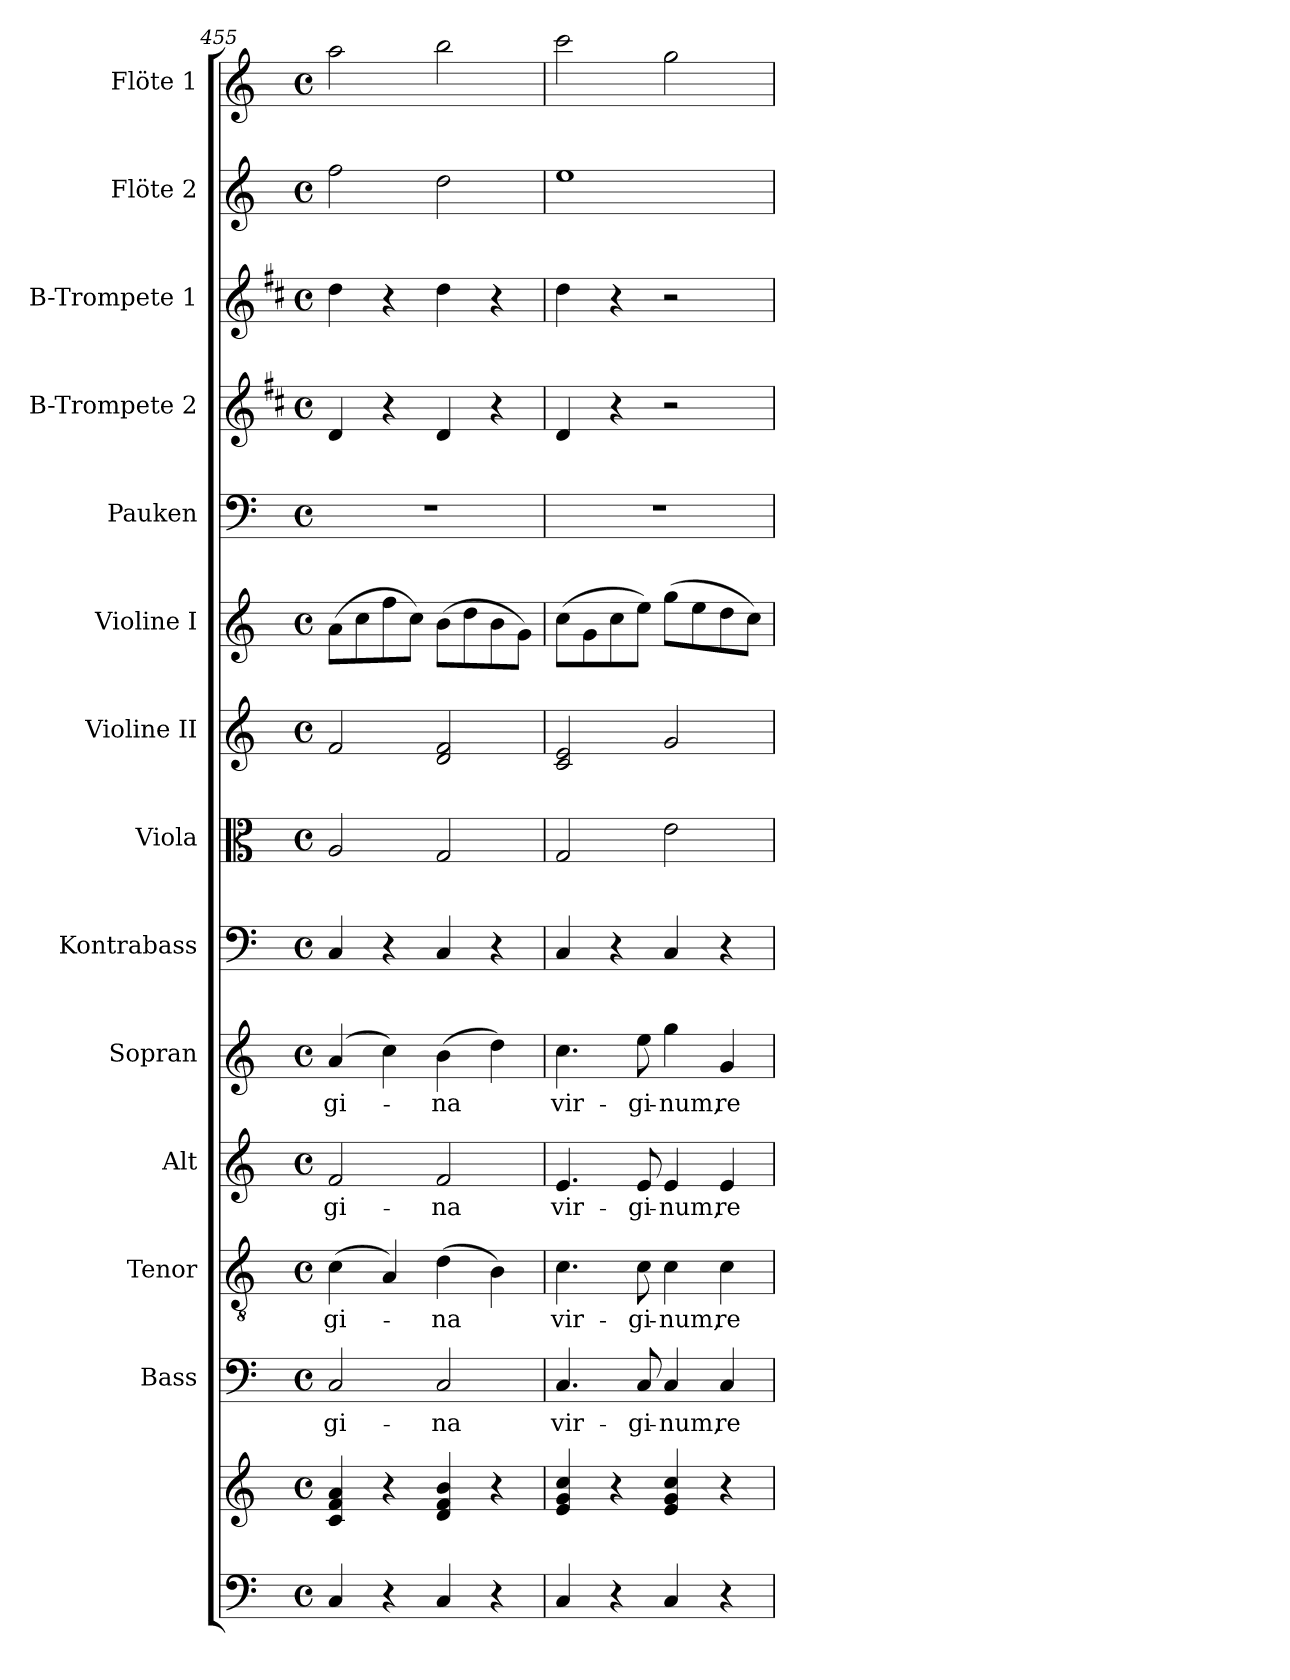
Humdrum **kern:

**kern	**kern	**kern	**text	**kern	**text	**kern	**text	**kern	**text	**kern	**kern	**kern	**kern	**kern	**kern	**kern	**kern	**kern
*part14	*part14	*part13	*part13	*part12	*part12	*part11	*part11	*part10	*part10	*part9	*part8	*part7	*part6	*part5	*part4	*part3	*part2	*part1
*staff15	*staff14	*staff13	*staff13	*staff12	*staff12	*staff11	*staff11	*staff10	*staff10	*staff9	*staff8	*staff7	*staff6	*staff5	*staff4	*staff3	*staff2	*staff1
*	*	*I"Bass	*	*I"Tenor	*	*I"Alt	*	*I"Sopran	*	*I"Kontrabass	*I"Viola	*I"Violine II	*I"Violine I	*I"Pauken	*I"B-Trompete 2	*I"B-Trompete 1	*I"Flöte 2	*I"Flöte 1
*	*	*I'B.	*	*I'T.	*	*I'A.	*	*I'S.	*	*I'Kb.	*I'Vla.	*I'Vl. II	*I'Vl. I	*I'Pk.	*I'B Trp. 2	*I'B Trp. 1	*I'Fl. 2	*I'Fl. 1
*clefF4	*clefG2	*clefF4	*	*clefGv2	*	*clefG2	*	*clefG2	*	*clefF4	*clefC3	*clefG2	*clefG2	*clefF4	*clefG2	*clefG2	*clefG2	*clefG2
*	*	*	*	*	*	*	*	*	*	*ITrd7c12	*	*	*	*	*ITrd1c2	*ITrd1c2	*	*
*k[]	*k[]	*k[]	*	*k[]	*	*k[]	*	*k[]	*	*k[]	*k[]	*k[]	*k[]	*k[]	*k[]	*k[]	*k[]	*k[]
*C:	*C:	*C:	*	*C:	*	*C:	*	*C:	*	*C:	*C:	*C:	*C:	*C:	*C:	*C:	*C:	*C:
*M4/4	*M4/4	*M4/4	*	*M4/4	*	*M4/4	*	*M4/4	*	*M4/4	*M4/4	*M4/4	*M4/4	*M4/4	*M4/4	*M4/4	*M4/4	*M4/4
*met(c)	*met(c)	*met(c)	*	*met(c)	*	*met(c)	*	*met(c)	*	*met(c)	*met(c)	*met(c)	*met(c)	*met(c)	*met(c)	*met(c)	*met(c)	*met(c)
=455	=455	=455	=455	=455	=455	=455	=455	=455	=455	=455	=455	=455	=455	=455	=455	=455	=455	=455
!	!	!	!LO:LY:b	!	!LO:LY:b	!	!LO:LY:b	!	!LO:LY:b	!	!	!	!	!	!	!	!	!
4C/	4c/ 4f/ 4a/	2C/	-gi-	(>4c\	-gi-	2f/	-gi-	(4a/	-gi-	4CC/	2A/	2f/	(>8a\L	1r	4c/	4cc\	2ff\	2aa\
.	.	.	.	.	.	.	.	.	.	.	.	.	8cc\	.	.	.	.	.
4r	4r	.	.	4A/)	.	.	.	4cc\)	.	4r	.	.	8ff\	.	4r	4r	.	.
.	.	.	.	.	.	.	.	.	.	.	.	.	8cc\J)	.	.	.	.	.
!	!	!	!LO:LY:b	!	!LO:LY:b	!	!LO:LY:b	!	!LO:LY:b	!	!	!	!	!	!	!	!	!
4C/	4d/ 4f/ 4b/	2C/	-na	(>4d\	-na	2f/	-na	(>4b\	-na	4CC/	2G/	2d/ 2f/	(>8b\L	.	4c/	4cc\	2dd\	2bb\
.	.	.	.	.	.	.	.	.	.	.	.	.	8dd\	.	.	.	.	.
4r	4r	.	.	4B\)	.	.	.	4dd\)	.	4r	.	.	8b\	.	4r	4r	.	.
.	.	.	.	.	.	.	.	.	.	.	.	.	8g\J)	.	.	.	.	.
!!LO:PB:g=z
=456	=456	=456	=456	=456	=456	=456	=456	=456	=456	=456	=456	=456	=456	=456	=456	=456	=456	=456
!	!	!	!LO:LY:b	!	!LO:LY:b	!	!LO:LY:b	!	!LO:LY:b	!	!	!	!	!	!	!	!	!
4C/	4e/ 4g/ 4cc/	4.C/	vir-	4.c\	vir-	4.e/	vir-	4.cc\	vir-	4CC/	2G/	2c/ 2e/	(>8cc\L	1r	4c/	4cc\	1ee	2ccc\
.	.	.	.	.	.	.	.	.	.	.	.	.	8g\	.	.	.	.	.
4r	4r	.	.	.	.	.	.	.	.	4r	.	.	8cc\	.	4r	4r	.	.
!	!	!	!LO:LY:b	!	!LO:LY:b	!	!LO:LY:b	!	!LO:LY:b	!	!	!	!	!	!	!	!	!
.	.	8C/	-gi-	8c\	-gi-	8e/	-gi-	8ee\	-gi-	.	.	.	8ee\J)	.	.	.	.	.
!	!	!	!LO:LY:b	!	!LO:LY:b	!	!LO:LY:b	!	!LO:LY:b	!	!	!	!	!	!	!	!	!
4C/	4e/ 4g/ 4cc/	4C/	-num,	4c\	-num,	4e/	-num,	4gg\	-num,	4CC/	2e\	2g/	(>8gg\L	.	2r	2r	.	2gg\
.	.	.	.	.	.	.	.	.	.	.	.	.	8ee\	.	.	.	.	.
!	!	!	!LO:LY:b	!	!LO:LY:b	!	!LO:LY:b	!	!LO:LY:b	!	!	!	!	!	!	!	!	!
4r	4r	4C/	re-	4c\	re-	4e/	re-	4g/	re-	4r	.	.	8dd\	.	.	.	.	.
.	.	.	.	.	.	.	.	.	.	.	.	.	8cc\J)	.	.	.	.	.
=	=	=	=	=	=	=	=	=	=	=	=	=	=	=	=	=	=	=
*-	*-	*-	*-	*-	*-	*-	*-	*-	*-	*-	*-	*-	*-	*-	*-	*-	*-	*-
